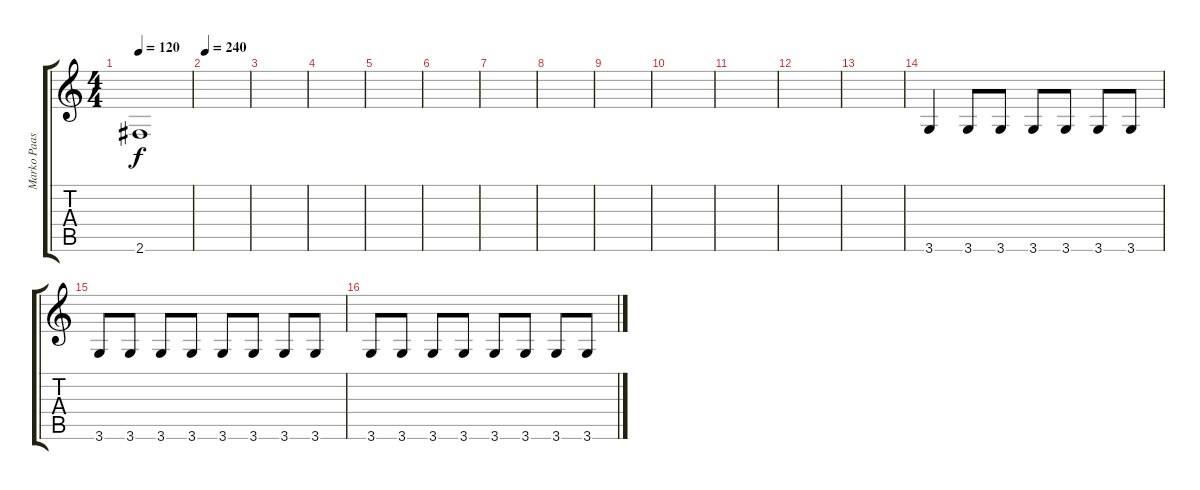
\track ("Marko Paasikoski" "Marko Paas") {instrument electricbassfinger}
\staff {score tabs}
\tuning (E4 B3 G3 D3 A2 E2) {hide}
\ts (4 4)
\tempo 120
\clef g2
\ks c
2.6{t}.1{dy f} |
\tempo 240
|
|
|
|
|
|
|
|
|
|
|
|
3.6.4 3.6.8 3.6.8 3.6.8 3.6.8 3.6.8 3.6.8 |
3.6.8 3.6.8 3.6.8 3.6.8 3.6.8 3.6.8 3.6.8 3.6.8 |
3.6.8 3.6.8 3.6.8 3.6.8 3.6.8 3.6.8 3.6.8 3.6.8
